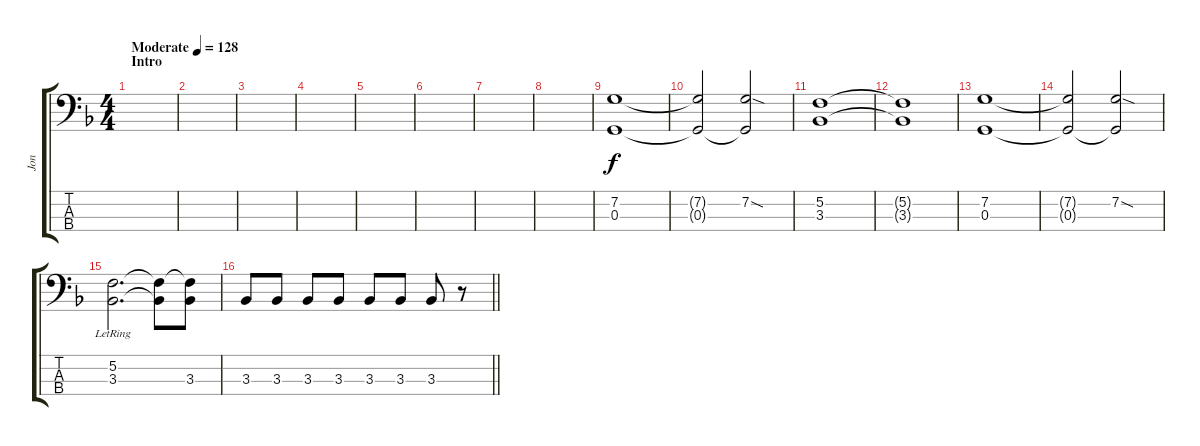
\track ("Jon" "Jon") {instrument electricbassfinger}
\staff {score tabs}
\tuning (F2 C2 G1 D1) {hide}
\ts (4 4)
\section ("" "Intro")
\tempo (128 "Moderate")
\clef f4
\ks dminor
|
|
|
|
|
|
|
|
(7.2 0.3).1 |
(7.2{t} 0.3{t}).2 (7.2{sod} 0.3{t}).2 |
(5.2 3.3).1 |
(5.2{t} 3.3{t}).1 |
(7.2 0.3).1 |
(7.2{t} 0.3{t}).2 (7.2{sod} 0.3{t}).2 |
(5.2{lr} 3.3).2{d} (5.2{t} 3.3{t}).8 (5.2{t} 3.3).8 |
\barLineRight lightlight
3.3.8 3.3.8 3.3.8 3.3.8 3.3.8 3.3.8 3.3.8 r.8
